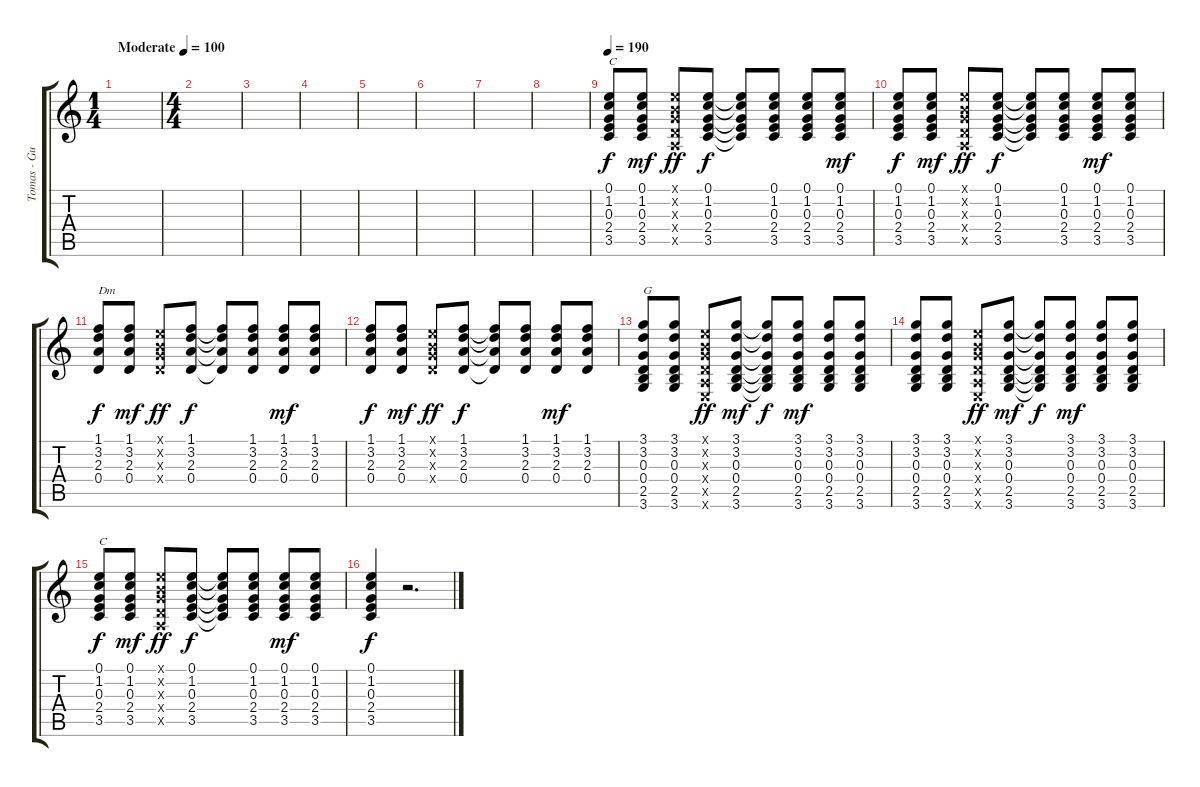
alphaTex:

\track ("Tomas - Guitar" "Tomas - Gu") {instrument acousticguitarsteel}
\staff {score tabs}
\tuning (E4 B3 G3 D3 A2 E2) {hide}
\ts (1 4)
\tempo (100 "Moderate")
\clef g2
\ks c
|
\ts (4 4)
|
|
|
|
|
|
|
\tempo 190
(0.1 1.2 0.3 2.4 3.5).8{txt "C"} (0.1 1.2 0.3 2.4 3.5).8{dy mf} (0.1{x} 0.2{x} 0.3{x} 0.4{x} 0.5{x}).8{dy ff} (0.1 1.2 0.3 2.4 3.5).8{dy f} (0.1{t} 1.2{t} 0.3{t} 2.4{t} 3.5{t}).8 (0.1 1.2 0.3 2.4 3.5).8 (0.1 1.2 0.3 2.4 3.5).8 (0.1 1.2 0.3 2.4 3.5).8{dy mf} |
(0.1 1.2 0.3 2.4 3.5).8{dy f} (0.1 1.2 0.3 2.4 3.5).8{dy mf} (0.1{x} 0.2{x} 0.3{x} 0.4{x} 0.5{x}).8{dy ff} (0.1 1.2 0.3 2.4 3.5).8{dy f} (0.1{t} 1.2{t} 0.3{t} 2.4{t} 3.5{t}).8 (0.1 1.2 0.3 2.4 3.5).8 (0.1 1.2 0.3 2.4 3.5).8{dy mf} (0.1 1.2 0.3 2.4 3.5).8 |
(1.1 3.2 2.3 0.4).8{txt "Dm" dy f} (1.1 3.2 2.3 0.4).8{dy mf} (0.1{x} 0.2{x} 0.3{x} 0.4{x}).8{dy ff} (1.1 3.2 2.3 0.4).8{dy f} (1.1{t} 3.2{t} 2.3{t} 0.4{t}).8 (1.1 3.2 2.3 0.4).8 (1.1 3.2 2.3 0.4).8{dy mf} (1.1 3.2 2.3 0.4).8 |
(1.1 3.2 2.3 0.4).8{dy f} (1.1 3.2 2.3 0.4).8{dy mf} (0.1{x} 0.2{x} 0.3{x} 0.4{x}).8{dy ff} (1.1 3.2 2.3 0.4).8{dy f} (1.1{t} 3.2{t} 2.3{t} 0.4{t}).8 (1.1 3.2 2.3 0.4).8 (1.1 3.2 2.3 0.4).8{dy mf} (1.1 3.2 2.3 0.4).8 |
(3.1 3.2 0.3 0.4 2.5 3.6).8{txt "G"} (3.1 3.2 0.3 0.4 2.5 3.6).8 (0.1{x} 0.2{x} 0.3{x} 0.4{x} 0.5{x} 0.6{x}).8{dy ff} (3.1 3.2 0.3 0.4 2.5 3.6).8{dy mf} (3.1{t} 3.2{t} 0.3{t} 0.4{t} 2.5{t} 3.6{t}).8{dy f} (3.1 3.2 0.3 0.4 2.5 3.6).8{dy mf} (3.1 3.2 0.3 0.4 2.5 3.6).8 (3.1 3.2 0.3 0.4 2.5 3.6).8 |
(3.1 3.2 0.3 0.4 2.5 3.6).8 (3.1 3.2 0.3 0.4 2.5 3.6).8 (0.1{x} 0.2{x} 0.3{x} 0.4{x} 0.5{x} 0.6{x}).8{dy ff} (3.1 3.2 0.3 0.4 2.5 3.6).8{dy mf} (3.1{t} 3.2{t} 0.3{t} 0.4{t} 2.5{t} 3.6{t}).8{dy f} (3.1 3.2 0.3 0.4 2.5 3.6).8{dy mf} (3.1 3.2 0.3 0.4 2.5 3.6).8 (3.1 3.2 0.3 0.4 2.5 3.6).8 |
(0.1 1.2 0.3 2.4 3.5).8{txt "C" dy f} (0.1 1.2 0.3 2.4 3.5).8{dy mf} (0.1{x} 0.2{x} 0.3{x} 0.4{x} 0.5{x}).8{dy ff} (0.1 1.2 0.3 2.4 3.5).8{dy f} (0.1{t} 1.2{t} 0.3{t} 2.4{t} 3.5{t}).8 (0.1 1.2 0.3 2.4 3.5).8 (0.1 1.2 0.3 2.4 3.5).8{dy mf} (0.1 1.2 0.3 2.4 3.5).8 |
(0.1 1.2 0.3 2.4 3.5).4{dy f} r.2{d}
